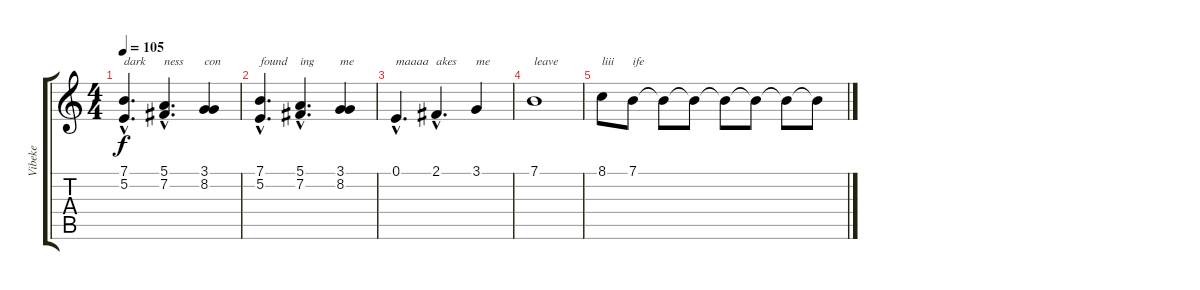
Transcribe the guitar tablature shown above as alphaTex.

\track ("Vibeke" "Vibeke") {instrument choiraahs}
\staff {score tabs}
\tuning (E4 B3 G3 D3 A2 E2) {hide}
\ts (4 4)
\tempo 105
\clef g2
\ks c
(7.1{hac} 5.2{hac}).4{d txt "dark" dy f} (5.1{hac} 7.2{hac}).4{d txt "ness"} (3.1 8.2).4{txt "con"} |
(7.1{hac} 5.2{hac}).4{d txt "found"} (5.1{hac} 7.2{hac}).4{d txt "ing"} (3.1 8.2).4{txt "me"} |
0.1{hac}.4{d txt "maaaa"} 2.1{hac}.4{d txt "akes"} 3.1.4{txt "me"} |
7.1.1{txt "leave"} |
8.1.8{txt "liii"} 7.1.8{txt "ife"} 7.1{t}.8 7.1{t}.8 7.1{t}.8 7.1{t}.8 7.1{t}.8 7.1{t}.8
